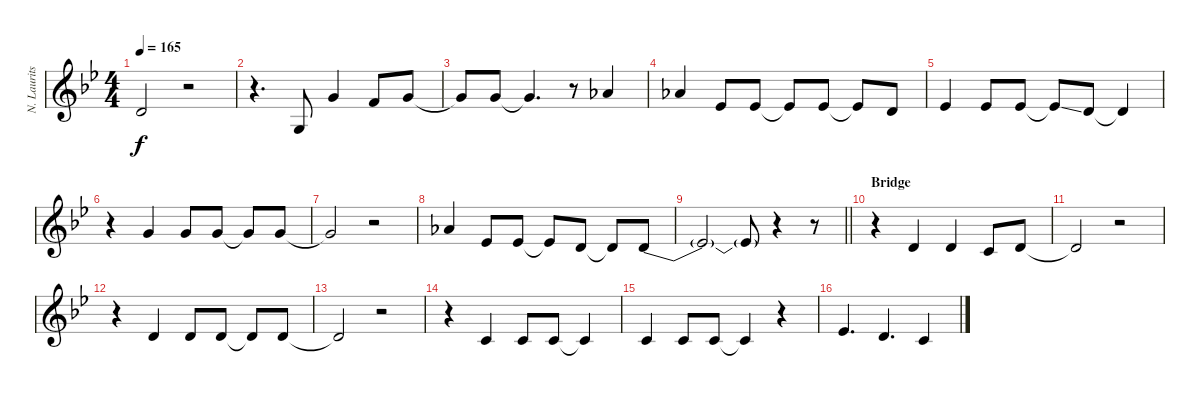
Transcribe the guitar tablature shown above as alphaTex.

\track ("N. Lauritsen (Lead Vocals)" "N. Laurits") {instrument violin}
\staff {score}
\tuning (E4 B3 G3 D3 A2 E2) {hide}
\ts (4 4)
\tempo 165
\clef g2
\ks gminor
3.2{t}.2{dy f} r.2 |
r.4{d} 5.4.8 8.2.4 6.2.8 8.2.8 |
8.2{t}.8 8.2.8 8.2{t}.4{d} r.8 9.2.4 |
9.2.4 4.2.8 4.2.8 4.2{t}.8 4.2.8 4.2{t}.8 3.2.8 |
4.2.4 4.2.8 4.2.8 4.2{ss t}.8 3.2.8 3.2{t}.4 |
r.4 8.2.4 8.2.8 8.2.8 8.2{t}.8 8.2.8 |
8.2{t}.2 r.2 |
9.2.4 4.2.8 4.2.8 4.2{t}.8 3.2.8 3.2{t}.8 3.2{be (bend 0 0 60 2)}.8 |
\barLineRight lightlight
3.2{t}.2 3.2{t}.8 r.4 r.8 |
\section ("" "Bridge")
r.4 7.3.4 7.3.4 5.3.8 7.3.8 |
7.3{t}.2 r.2 |
r.4 7.3.4 7.3.8 7.3.8 7.3{t}.8 7.3.8 |
7.3{t}.2 r.2 |
r.4 5.3.4 5.3.8 5.3.8 5.3{t}.4 |
5.3.4 5.3.8 5.3.8 5.3{t}.4 r.4 |
8.3.4{d} 7.3.4{d} 5.3.4
